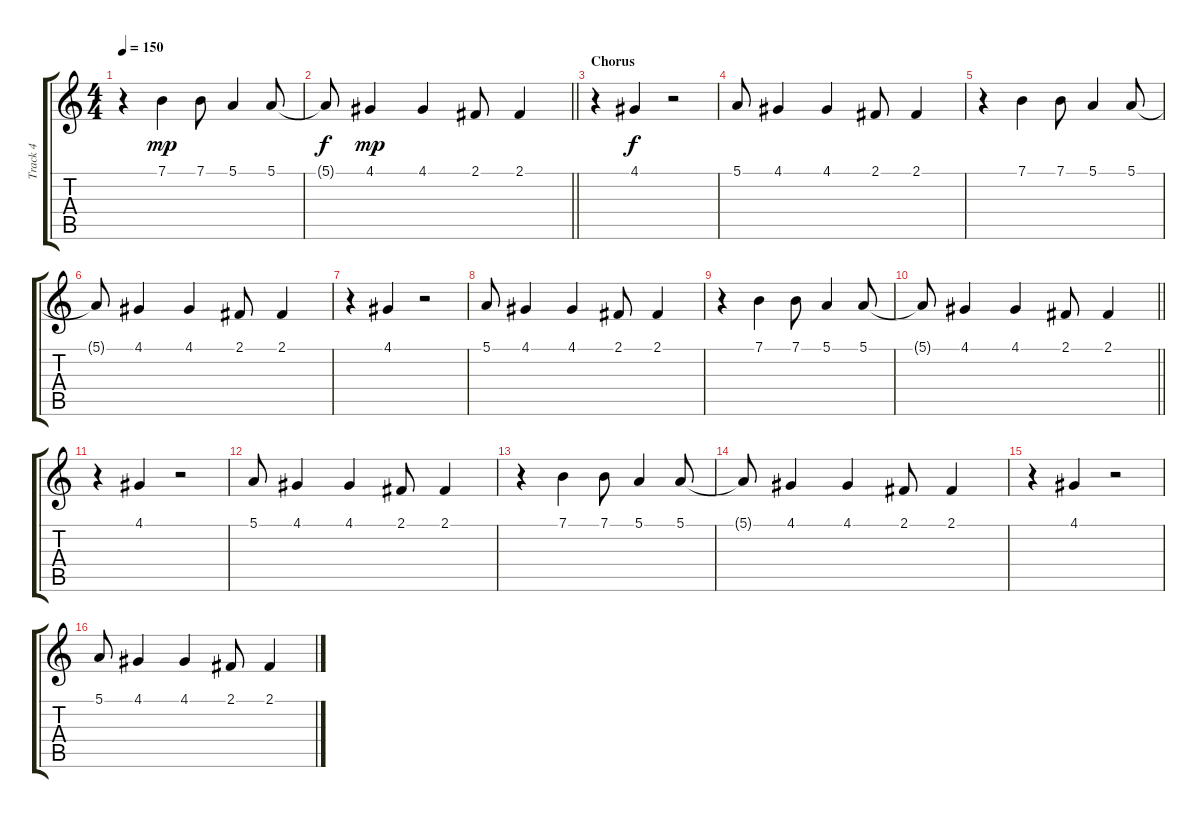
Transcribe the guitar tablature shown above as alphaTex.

\track ("Track 4" "Track 4") {instrument lead2sawtooth}
\staff {score tabs}
\tuning (E4 B3 G3 D3 A2 E2) {hide}
\ts (4 4)
\tempo 150
\clef g2
\ks c
r.4{dy mp} 7.1.4 7.1.8 5.1.4 5.1.8 |
\barLineRight lightlight
5.1{t}.8{dy f} 4.1.4{dy mp} 4.1.4 2.1.8 2.1.4 |
\section ("" "Chorus")
r.4 4.1.4{dy f} r.2 |
5.1.8 4.1.4 4.1.4 2.1.8 2.1.4 |
r.4 7.1.4 7.1.8 5.1.4 5.1.8 |
5.1{t}.8 4.1.4 4.1.4 2.1.8 2.1.4 |
r.4 4.1.4 r.2 |
5.1.8 4.1.4 4.1.4 2.1.8 2.1.4 |
r.4 7.1.4 7.1.8 5.1.4 5.1.8 |
\barLineRight lightlight
5.1{t}.8 4.1.4 4.1.4 2.1.8 2.1.4 |
r.4 4.1.4 r.2 |
5.1.8 4.1.4 4.1.4 2.1.8 2.1.4 |
r.4 7.1.4 7.1.8 5.1.4 5.1.8 |
5.1{t}.8 4.1.4 4.1.4 2.1.8 2.1.4 |
r.4 4.1.4 r.2 |
5.1.8 4.1.4 4.1.4 2.1.8 2.1.4
